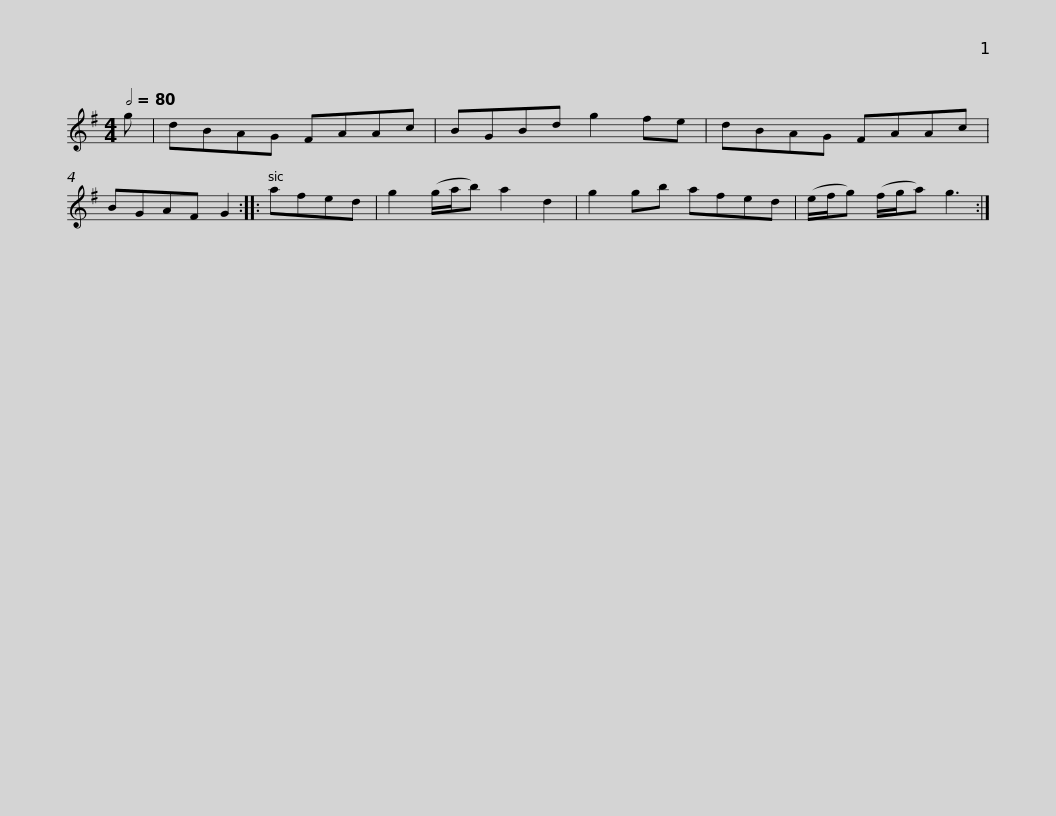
X:1
L:1/8
Q:1/2=80
M:4/4
I:linebreak $
K:G
V:1 treble
V:1
 g | dBAG FAAc | BGBd g2 fe | dBAG FAAc | BGAF G2 ::$ %5
 afed | g2 (g/a/b) a2 d2 | g2 gb afed | (e/f/g) (f/g/a) g3 :| %9
